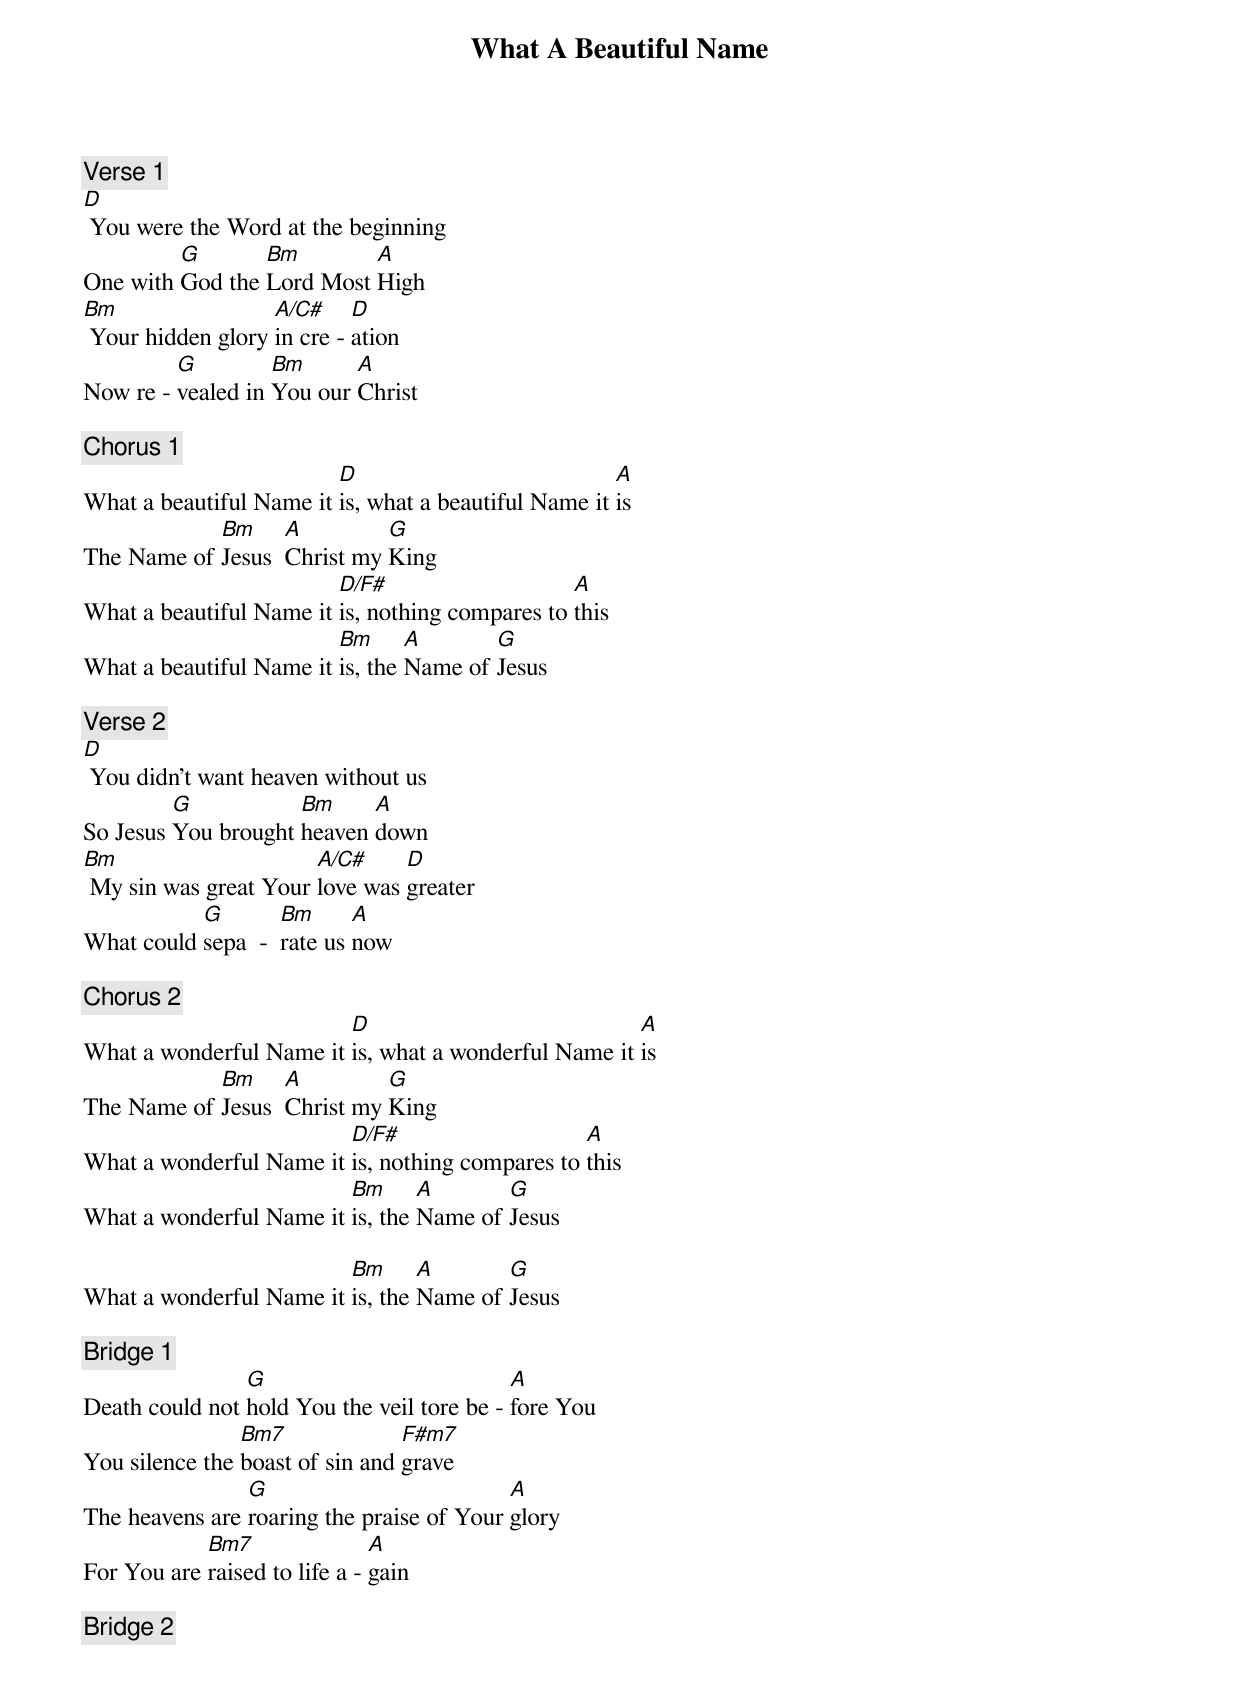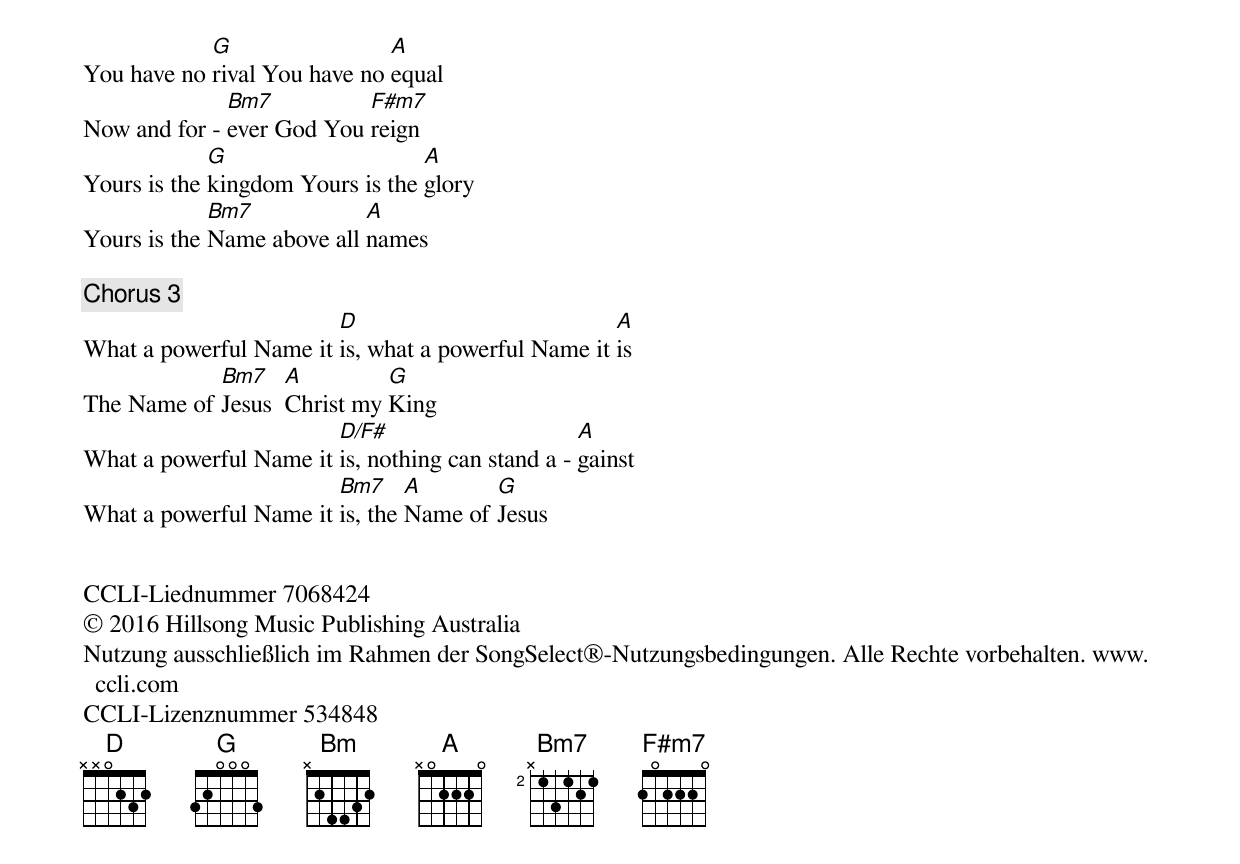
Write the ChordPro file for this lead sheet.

{title: What A Beautiful Name}
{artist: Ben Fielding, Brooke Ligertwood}
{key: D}
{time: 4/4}
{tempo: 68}
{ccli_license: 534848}
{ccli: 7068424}
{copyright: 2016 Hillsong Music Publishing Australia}
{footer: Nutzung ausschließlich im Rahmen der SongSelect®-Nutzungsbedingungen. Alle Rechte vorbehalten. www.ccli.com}

{comment: Verse 1}
[D] You were the Word at the beginning
One with [G]God the [Bm]Lord Most [A]High
[Bm] Your hidden glory [A/C#]in cre - [D]ation
Now re - [G]vealed in [Bm]You our [A]Christ

{comment: Chorus 1}
What a beautiful Name it [D]is, what a beautiful Name it [A]is
The Name of [Bm]Jesus  [A]Christ my [G]King
What a beautiful Name it [D/F#]is, nothing compares to [A]this
What a beautiful Name it [Bm]is, the [A]Name of [G]Jesus

{comment: Verse 2}
[D] You didn't want heaven without us
So Jesus [G]You brought [Bm]heaven [A]down
[Bm] My sin was great Your [A/C#]love was [D]greater
What could [G]sepa  -  [Bm]rate us [A]now

{comment: Chorus 2}
What a wonderful Name it [D]is, what a wonderful Name it [A]is
The Name of [Bm]Jesus  [A]Christ my [G]King
What a wonderful Name it [D/F#]is, nothing compares to [A]this
What a wonderful Name it [Bm]is, the [A]Name of [G]Jesus

What a wonderful Name it [Bm]is, the [A]Name of [G]Jesus

{comment: Bridge 1}
Death could not [G]hold You the veil tore be - [A]fore You
You silence the [Bm7]boast of sin and [F#m7]grave
The heavens are [G]roaring the praise of Your [A]glory
For You are [Bm7]raised to life a - [A]gain

{comment: Bridge 2}
You have no [G]rival You have no [A]equal
Now and for - [Bm7]ever God You [F#m7]reign
Yours is the [G]kingdom Yours is the [A]glory
Yours is the [Bm7]Name above all [A]names

{comment: Chorus 3}
What a powerful Name it [D]is, what a powerful Name it [A]is
The Name of [Bm7]Jesus  [A]Christ my [G]King
What a powerful Name it [D/F#]is, nothing can stand a - [A]gainst
What a powerful Name it [Bm7]is, the [A]Name of [G]Jesus


CCLI-Liednummer 7068424
© 2016 Hillsong Music Publishing Australia
Nutzung ausschließlich im Rahmen der SongSelect®-Nutzungsbedingungen. Alle Rechte vorbehalten. www.ccli.com
CCLI-Lizenznummer 534848
